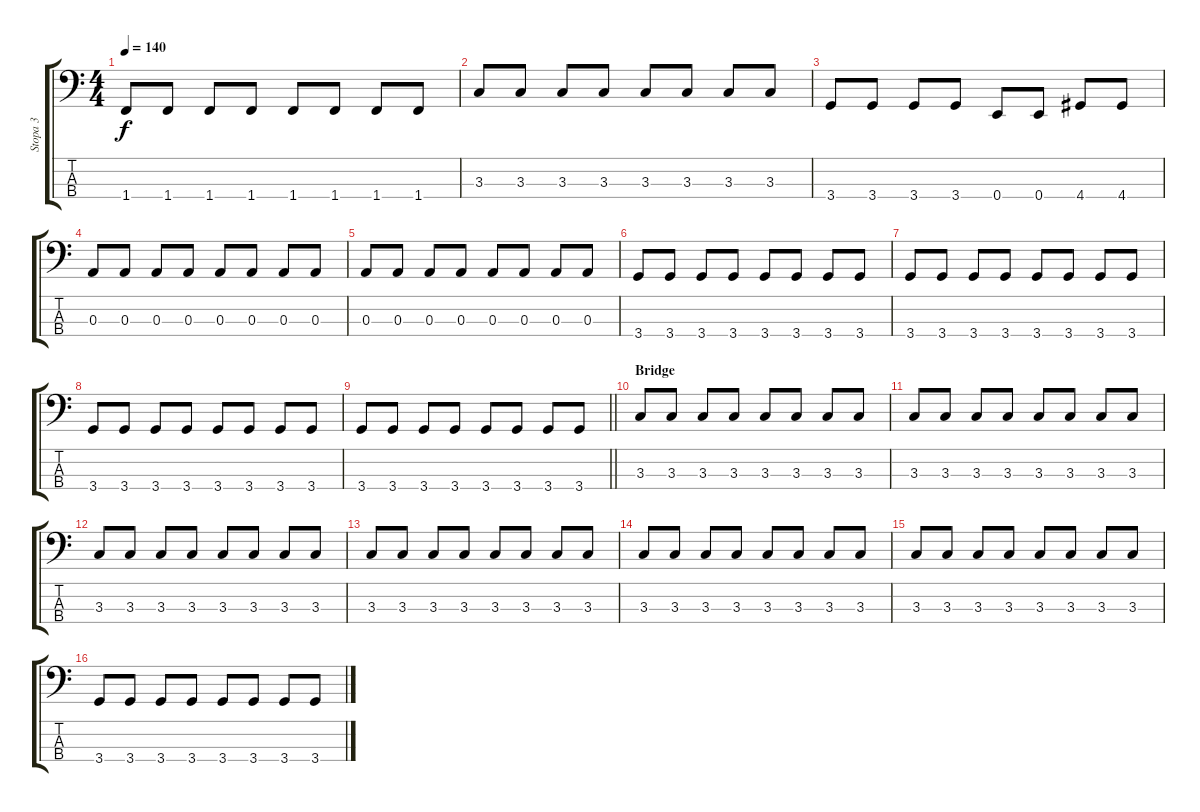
\track ("Stopa 3" "Stopa 3") {instrument electricbasspick}
\staff {score tabs}
\tuning (G2 D2 A1 E1) {hide}
\ts (4 4)
\tempo 140
\clef f4
\ks c
1.4.8{dy f} 1.4.8 1.4.8 1.4.8 1.4.8 1.4.8 1.4.8 1.4.8 |
3.3.8 3.3.8 3.3.8 3.3.8 3.3.8 3.3.8 3.3.8 3.3.8 |
3.4.8 3.4.8 3.4.8 3.4.8 0.4.8 0.4.8 4.4.8 4.4.8 |
0.3.8 0.3.8 0.3.8 0.3.8 0.3.8 0.3.8 0.3.8 0.3.8 |
0.3.8 0.3.8 0.3.8 0.3.8 0.3.8 0.3.8 0.3.8 0.3.8 |
3.4.8 3.4.8 3.4.8 3.4.8 3.4.8 3.4.8 3.4.8 3.4.8 |
3.4.8 3.4.8 3.4.8 3.4.8 3.4.8 3.4.8 3.4.8 3.4.8 |
3.4.8 3.4.8 3.4.8 3.4.8 3.4.8 3.4.8 3.4.8 3.4.8 |
\barLineRight lightlight
3.4.8 3.4.8 3.4.8 3.4.8 3.4.8 3.4.8 3.4.8 3.4.8 |
\section ("" "Bridge")
3.3.8 3.3.8 3.3.8 3.3.8 3.3.8 3.3.8 3.3.8 3.3.8 |
3.3.8 3.3.8 3.3.8 3.3.8 3.3.8 3.3.8 3.3.8 3.3.8 |
3.3.8 3.3.8 3.3.8 3.3.8 3.3.8 3.3.8 3.3.8 3.3.8 |
3.3.8 3.3.8 3.3.8 3.3.8 3.3.8 3.3.8 3.3.8 3.3.8 |
3.3.8 3.3.8 3.3.8 3.3.8 3.3.8 3.3.8 3.3.8 3.3.8 |
3.3.8 3.3.8 3.3.8 3.3.8 3.3.8 3.3.8 3.3.8 3.3.8 |
3.4.8 3.4.8 3.4.8 3.4.8 3.4.8 3.4.8 3.4.8 3.4.8
